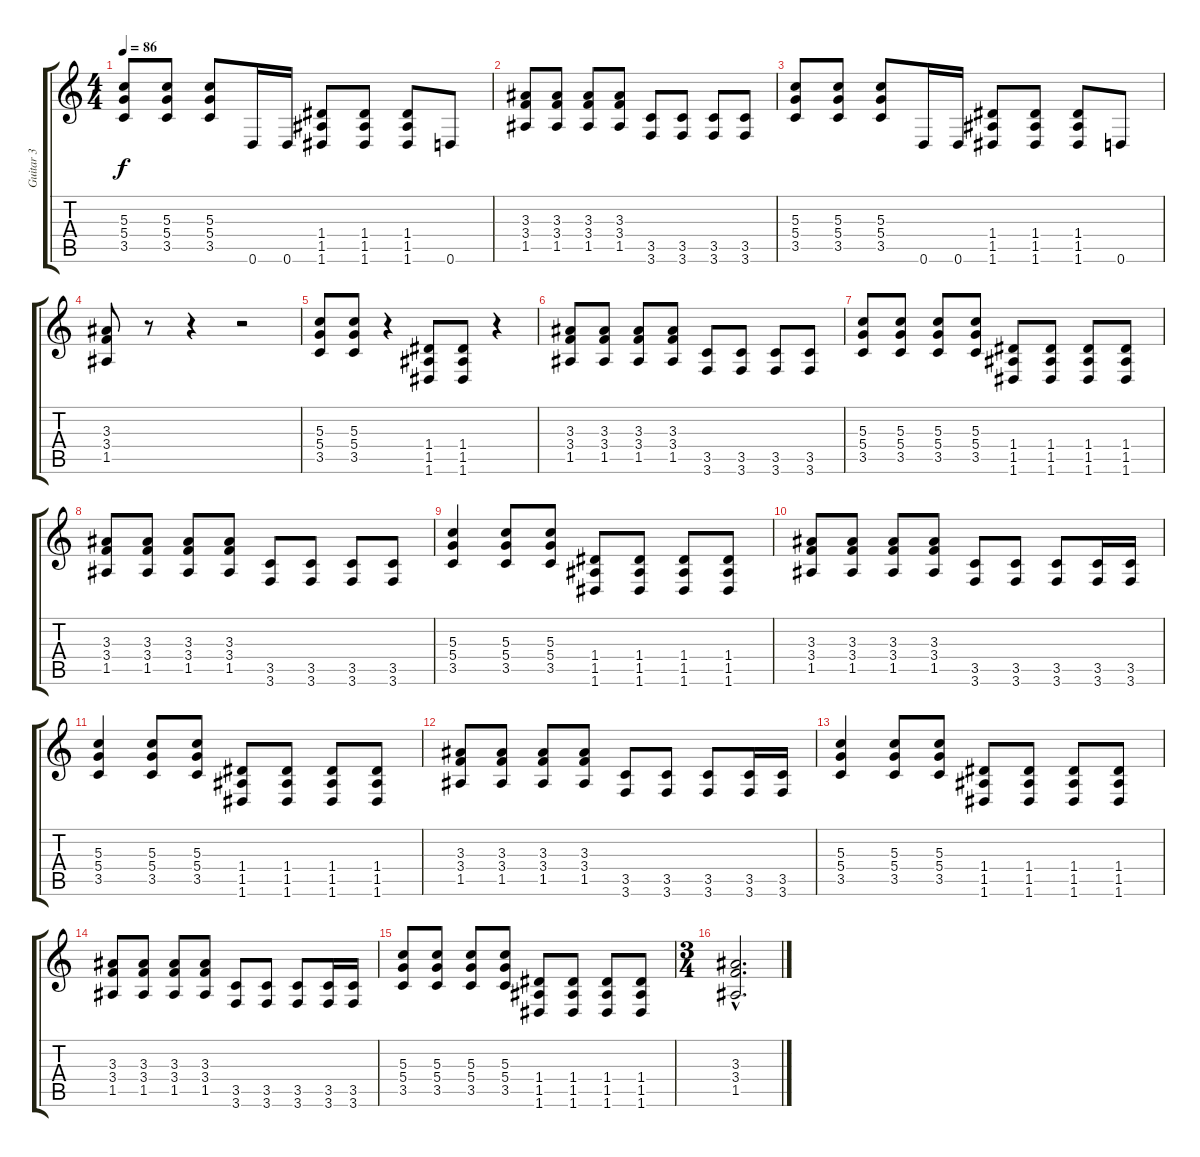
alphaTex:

\track ("Guitar 3" "Guitar 3") {instrument distortionguitar}
\staff {score tabs}
\tuning (E4 B3 G3 D3 A2 D2) {hide}
\ts (4 4)
\tempo 86
\clef g2
\ks c
(5.3 5.4 3.5).8{dy f} (5.3 5.4 3.5).8 (5.3 5.4 3.5).8 0.6.16 0.6.16 (1.4 1.5 1.6).8 (1.4 1.5 1.6).8 (1.4 1.5 1.6).8 0.6.8 |
(3.3 3.4 1.5).8 (3.3 3.4 1.5).8 (3.3 3.4 1.5).8 (3.3 3.4 1.5).8 (3.5 3.6).8 (3.5 3.6).8 (3.5 3.6).8 (3.5 3.6).8 |
(5.3 5.4 3.5).8 (5.3 5.4 3.5).8 (5.3 5.4 3.5).8 0.6.16 0.6.16 (1.4 1.5 1.6).8 (1.4 1.5 1.6).8 (1.4 1.5 1.6).8 0.6.8 |
(3.3 3.4 1.5).8 r.8 r.4 r.2 |
(5.3 5.4 3.5).8 (5.3 5.4 3.5).8 r.4 (1.4 1.5 1.6).8 (1.4 1.5 1.6).8 r.4 |
(3.3 3.4 1.5).8 (3.3 3.4 1.5).8 (3.3 3.4 1.5).8 (3.3 3.4 1.5).8 (3.5 3.6).8 (3.5 3.6).8 (3.5 3.6).8 (3.5 3.6).8 |
(5.3 5.4 3.5).8 (5.3 5.4 3.5).8 (5.3 5.4 3.5).8 (5.3 5.4 3.5).8 (1.4 1.5 1.6).8 (1.4 1.5 1.6).8 (1.4 1.5 1.6).8 (1.4 1.5 1.6).8 |
(3.3 3.4 1.5).8 (3.3 3.4 1.5).8 (3.3 3.4 1.5).8 (3.3 3.4 1.5).8 (3.5 3.6).8 (3.5 3.6).8 (3.5 3.6).8 (3.5 3.6).8 |
(5.3 5.4 3.5).4 (5.3 5.4 3.5).8 (5.3 5.4 3.5).8 (1.4 1.5 1.6).8 (1.4 1.5 1.6).8 (1.4 1.5 1.6).8 (1.4 1.5 1.6).8 |
(3.3 3.4 1.5).8 (3.3 3.4 1.5).8 (3.3 3.4 1.5).8 (3.3 3.4 1.5).8 (3.5 3.6).8 (3.5 3.6).8 (3.5 3.6).8 (3.5 3.6).16 (3.5 3.6).16 |
(5.3 5.4 3.5).4 (5.3 5.4 3.5).8 (5.3 5.4 3.5).8 (1.4 1.5 1.6).8 (1.4 1.5 1.6).8 (1.4 1.5 1.6).8 (1.4 1.5 1.6).8 |
(3.3 3.4 1.5).8 (3.3 3.4 1.5).8 (3.3 3.4 1.5).8 (3.3 3.4 1.5).8 (3.5 3.6).8 (3.5 3.6).8 (3.5 3.6).8 (3.5 3.6).16 (3.5 3.6).16 |
(5.3 5.4 3.5).4 (5.3 5.4 3.5).8 (5.3 5.4 3.5).8 (1.4 1.5 1.6).8 (1.4 1.5 1.6).8 (1.4 1.5 1.6).8 (1.4 1.5 1.6).8 |
(3.3 3.4 1.5).8 (3.3 3.4 1.5).8 (3.3 3.4 1.5).8 (3.3 3.4 1.5).8 (3.5 3.6).8 (3.5 3.6).8 (3.5 3.6).8 (3.5 3.6).16 (3.5 3.6).16 |
(5.3 5.4 3.5).8 (5.3 5.4 3.5).8 (5.3 5.4 3.5).8 (5.3 5.4 3.5).8 (1.4 1.5 1.6).8 (1.4 1.5 1.6).8 (1.4 1.5 1.6).8 (1.4 1.5 1.6).8 |
\ts (3 4)
(3.3{hac} 3.4{hac} 1.5{hac}).2{d}
